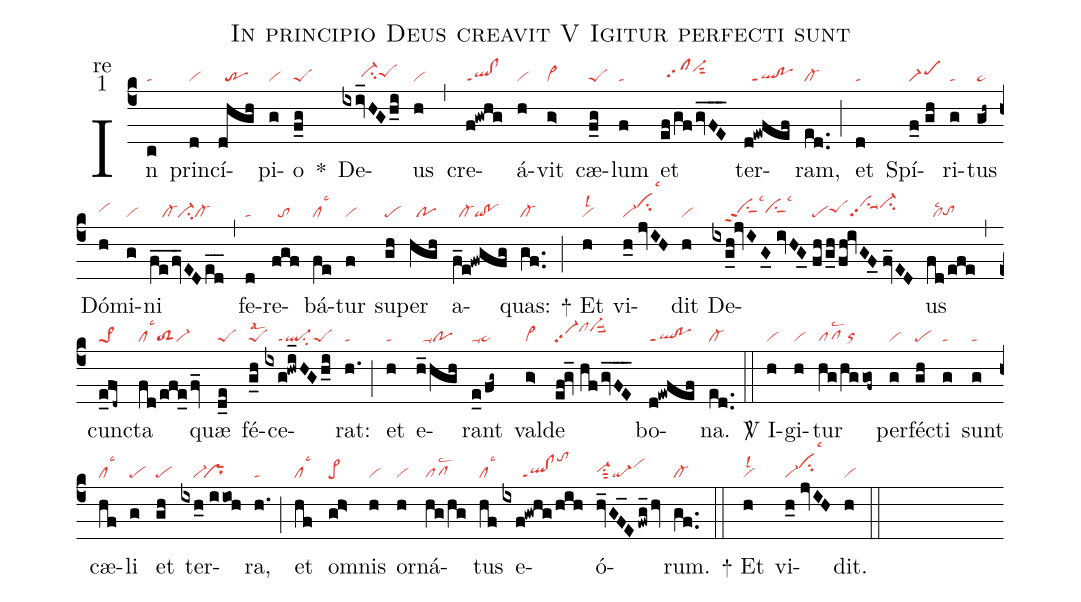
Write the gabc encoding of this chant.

name:In principio Deus creavit V Igitur perfecti sunt;
office-part:re;
mode:1;
nabc-lines:1;
%%
(c4) In(c|ta) prin(d|vi)cí(dhgh|//tr)pi(g|vi)o(f_g|peS) <sp>*</sp>() De(ixiv_HGh_i|//////ci-hhpeShh)us(h|vi) (,) cre(f!gwhg|ql!clppt1)á(h|vi)vit(g>|vi>) cæ(f_g|peS)lum(f|ta) et(ef/gf/gvFE___|//clhhpp2vi-hjsut2) ter(d!ewfef|//ql!poppt1)ram,(ed..|cl-) (;) et(d|ta) Spí(f_0//gh|scM1)ri(g|ta)tus(gh~|ta>) Dó(h|vihh)mi(g|vi)ni(fe__/fv_EDed__|////cl-ci-cl-) (,) fe(d|ta)re(fgf|//to)bá(fe|cllsc3)tur(f|vi) su(gh|pe)per(hgh|//po) a(f_e!fwgfg|//cl-qi!po)quas:(gf..|cl-) (;)
<sp>+</sp> Et(h|vilsl2) vi(h_0//jvIH|vi-cihjlsc3)dit(h|vi) De(ixg_h!jvIG_0//ivHG_0//|////ciShhppt2lsc3ciShhlsc3|fh/g_h|pepeShh|/fh!ivGF_0//fv_ED|////vihjpp2su1suu1ci-hj)us(fd/efe|//cllsc2tohg) (,) cun(e_fd~|pe>1)cta(fd/efe_/fv_|cllsc3toS2vi-) quæ(d_e|peS) fé(g_h|peSlsal2)ce(ixg!hwi_HGh_i|////ql-ppt1su2peS)rat:(h.|ta) (;) et(h|ta) e(h_/hgh|//ta-po)rant(e_0/fg~|ta-ta>) val(g>|vi>)de(ef!gv_//hf/gvFE___|vi-pp2clhjvi-hjsuu2) bo(d!ewfef|ql!poppt1)na.(ed..|cl-) (::)

<sp>V/</sp> I(h|vi)gi(h|vi)tur(hg/hggof~|pflsc2orhg) per(g|vi)féc(gh|pe)ti(g|ta) sunt(g|ta) cæ(hf|cllsc3)li(g|pe) et(gh|pe) ter(ixh_0//iioh|////vi-`pr)ra,(h.|ta) (;) et(hf|cllsc3) om(gh>|pe>)nis(h|vi) or(h|vi)ná(hg/hg|pflsc2)tus(hf|cllsc3) e(ixf!gwhg/hih|//////ql!clppt1tohm)ó(hv_GF_E/fwg_/hv|vi-hhsu1sut2qi-vihj)rum.(gf..|cl-) (::)
<sp>+</sp> Et(h|vilsl2) vi(h_0//jvIH|vi-cihjlsc3)dit.(h|vi) (::)
